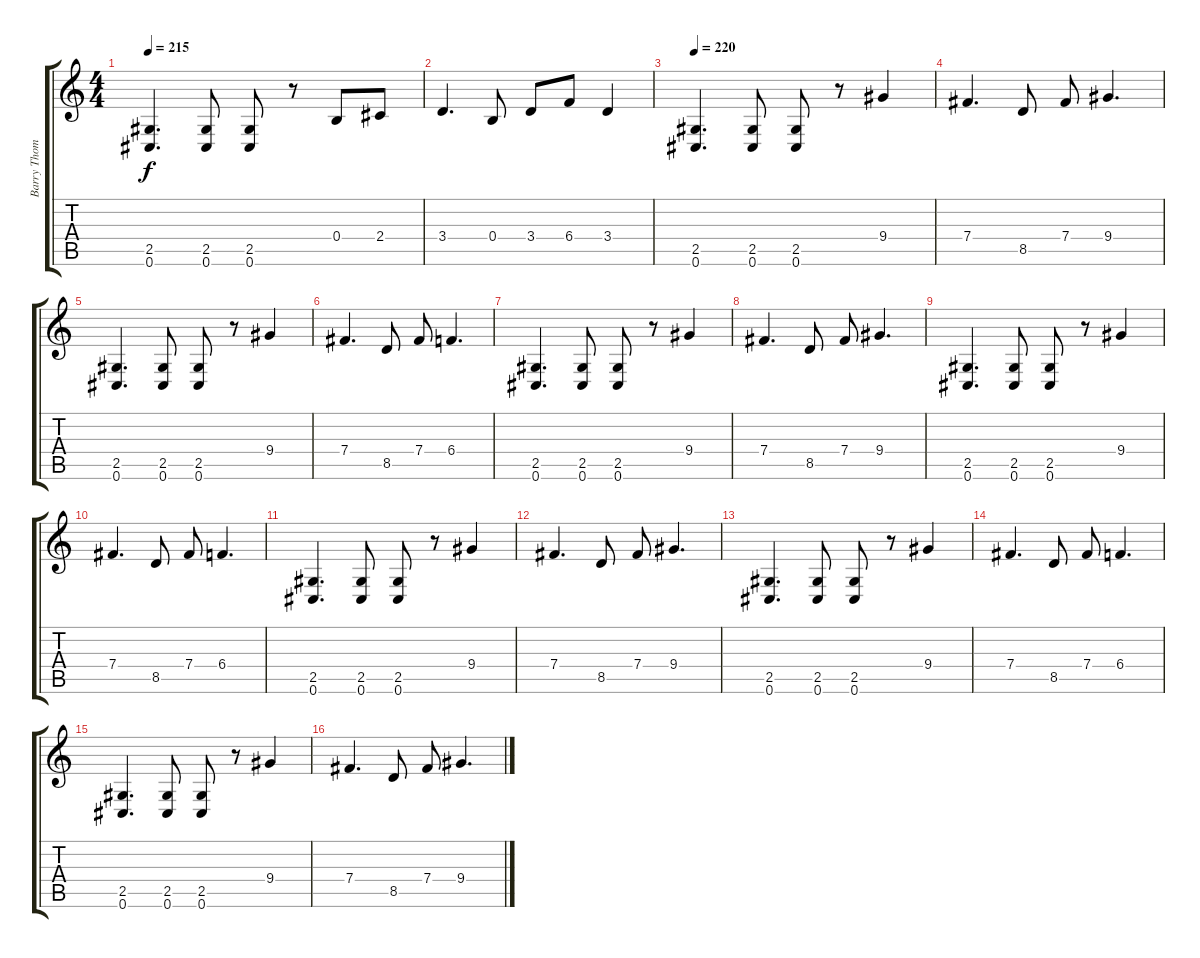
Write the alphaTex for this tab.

\track ("Barry Thomson" "Barry Thom") {instrument distortionguitar}
\staff {score tabs}
\tuning (Db4 Ab3 E3 B2 Gb2 Db2) {hide}
\ts (4 4)
\tempo 215
\clef g2
\ks c
(2.5 0.6).4{d dy f} (2.5 0.6).8 (2.5 0.6).8 r.8 0.4.8 2.4.8 |
3.4.4{d} 0.4.8 3.4.8 6.4.8 3.4.4 |
\tempo 220
(2.5 0.6).4{d} (2.5 0.6).8 (2.5 0.6).8 r.8 9.4.4 |
7.4.4{d} 8.5.8 7.4.8 9.4.4{d} |
(2.5 0.6).4{d} (2.5 0.6).8 (2.5 0.6).8 r.8 9.4.4 |
7.4.4{d} 8.5.8 7.4.8 6.4.4{d} |
(2.5 0.6).4{d} (2.5 0.6).8 (2.5 0.6).8 r.8 9.4.4 |
7.4.4{d} 8.5.8 7.4.8 9.4.4{d} |
(2.5 0.6).4{d} (2.5 0.6).8 (2.5 0.6).8 r.8 9.4.4 |
7.4.4{d} 8.5.8 7.4.8 6.4.4{d} |
(2.5 0.6).4{d} (2.5 0.6).8 (2.5 0.6).8 r.8 9.4.4 |
7.4.4{d} 8.5.8 7.4.8 9.4.4{d} |
(2.5 0.6).4{d} (2.5 0.6).8 (2.5 0.6).8 r.8 9.4.4 |
7.4.4{d} 8.5.8 7.4.8 6.4.4{d} |
(2.5 0.6).4{d} (2.5 0.6).8 (2.5 0.6).8 r.8 9.4.4 |
7.4.4{d} 8.5.8 7.4.8 9.4.4{d}
